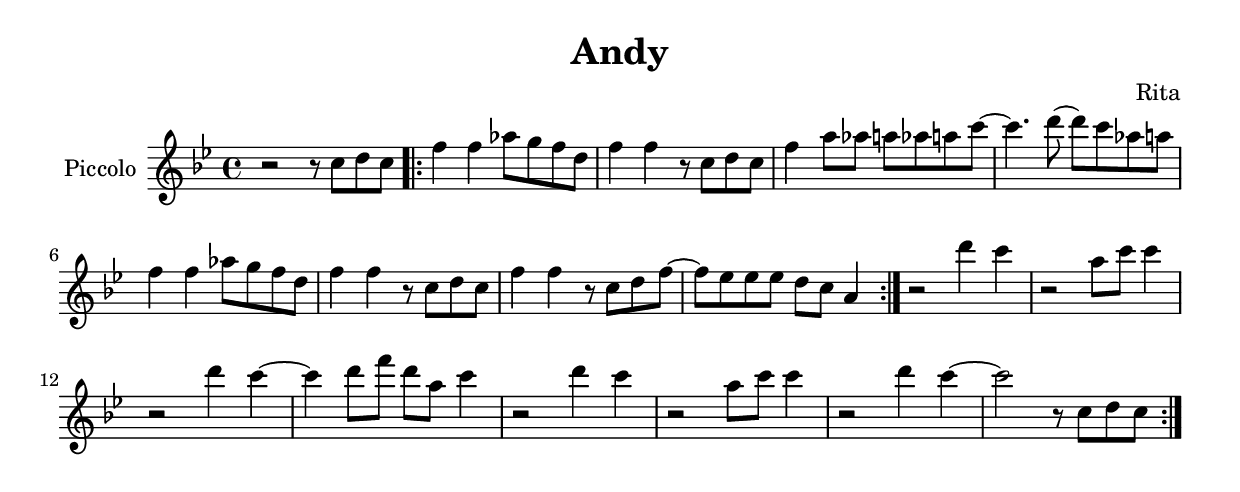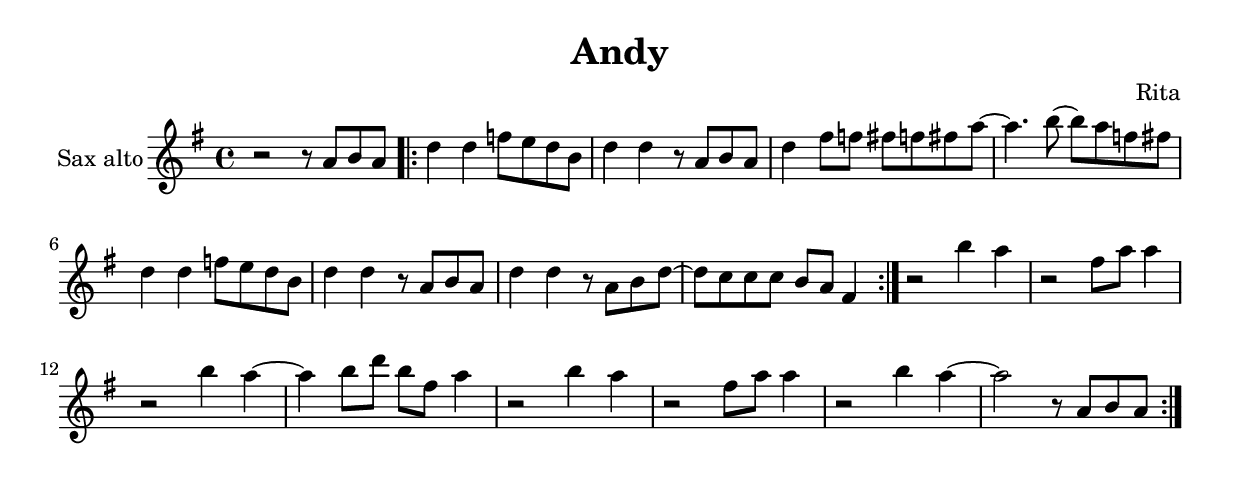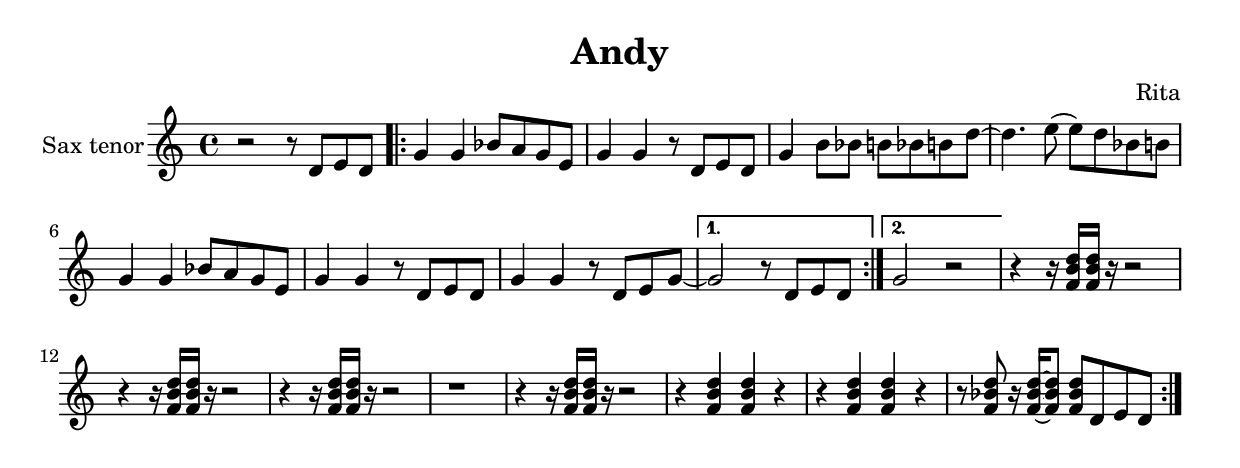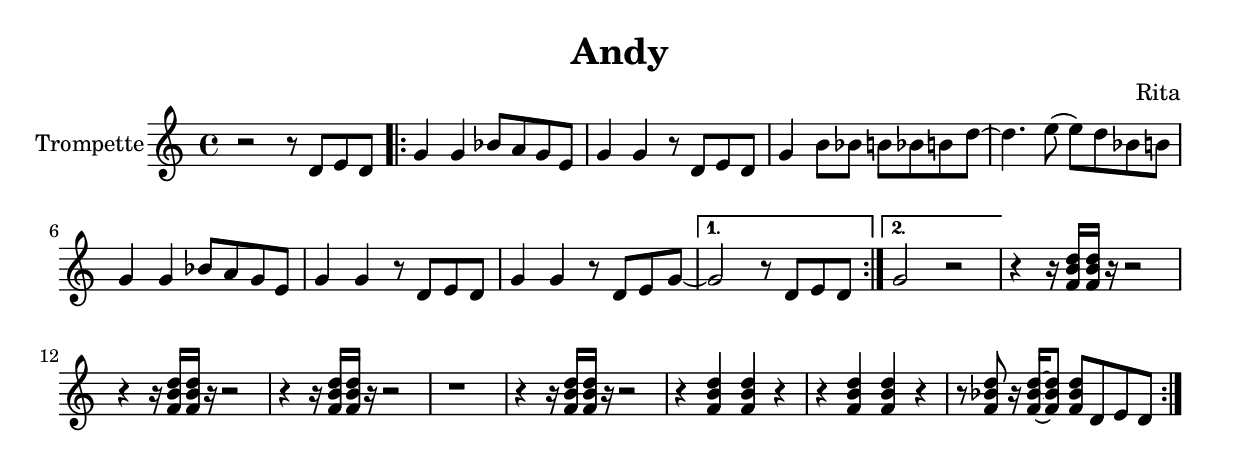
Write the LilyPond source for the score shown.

\version "2.18.2"
\language "français"

\header {
  title = "Andy"
  subtitle = ""
  composer = "Rita"
}

global = {
  \key sib \major
  \time 4/4
}

couplet = {
   fa4 fa lab8 sol fa re | fa4 fa r8 do re do | fa4 la8 lab la lab la do~  | do4. re8 (re) do lab la |
   fa4 fa lab8 sol fa re | fa4 fa r8 do re do | fa4 fa r8 do re fa~ |
}

voixUnCommon= { 
  r2  r8 do re do | \repeat volta 2 {
    \repeat volta 2  { \couplet
    } \alternative { {fa2 r8 do re do} {fa2 r2} }
    r4 r16 <do' la mib> <do la mib> r r2 | r4 r16 <do la mib> <do la mib> r r2 | r4 r16 <do la mib> <do la mib> r r2 | r1 |
    r4 r16 <do la mib> <do la mib> r r2 | r4 <do la mib> <do la mib> r | r4 <do la mib> <do la mib> r | r8 <do lab mib> r16 <do lab mib>~ <do lab mib>8 <do lab mib> do, re do 
  }
}

voixDeuxCommon= { 
  r2  r8 do re do | \repeat volta 2 {
    \repeat volta 2  {
      \couplet fa8  mib8 mib mib re do la4
    }
    r2 re'4 do | r2 la8 do do4 | r2 re4 do~ | do4 re8 fa re la do4 | r2 re4 do | r2 la8 do do4 | r2 re4 do~ | do2 r8 do, re do |
  }
}

piccolo =  \relative do'' {
  \global
  \voixUnCommon
}
piccoloDeux =  \relative do'' {
  \global
  \voixDeuxCommon
}

saxTenorUn = \transpose sib do  \relative do'' {
  \global
  \voixUnCommon
}

trumpetUn =  \transpose sib do \piccolo
saxAltoUn =  \transpose mib do \piccoloDeux

\book {
  \bookOutputSuffix "trumpet"
  \score {
    \new Staff \with {
      instrumentName = "Trompette"
      midiInstrument = "trumpet"
    } \trumpetUn
    \layout { }
    \midi {
      \tempo 4=140
    }
  }
}

\book {
  \bookOutputSuffix "piccolo"
  \score {
    \new Staff \with {
      instrumentName = "Piccolo"
      midiInstrument = "piccolo"
    } \piccoloDeux
    \layout { }
    \midi {
      \tempo 4=140
    }
  }
}

\book {
  \bookOutputSuffix "sax_alto"
  \score {
    \new Staff \with {
      instrumentName = "Sax alto"
      midiInstrument = "sax alto"
    } \saxAltoUn
    \layout { }
    \midi {
      \tempo 4=140
    }
  }
}

\book {
  \bookOutputSuffix "tenor"
  \score {
    \new Staff \with {
      instrumentName = "Sax tenor"
      midiInstrument = "sax tenor"
    } \saxTenorUn
    \layout { }
    \midi {
      \tempo 4=140
    }
  }
}
